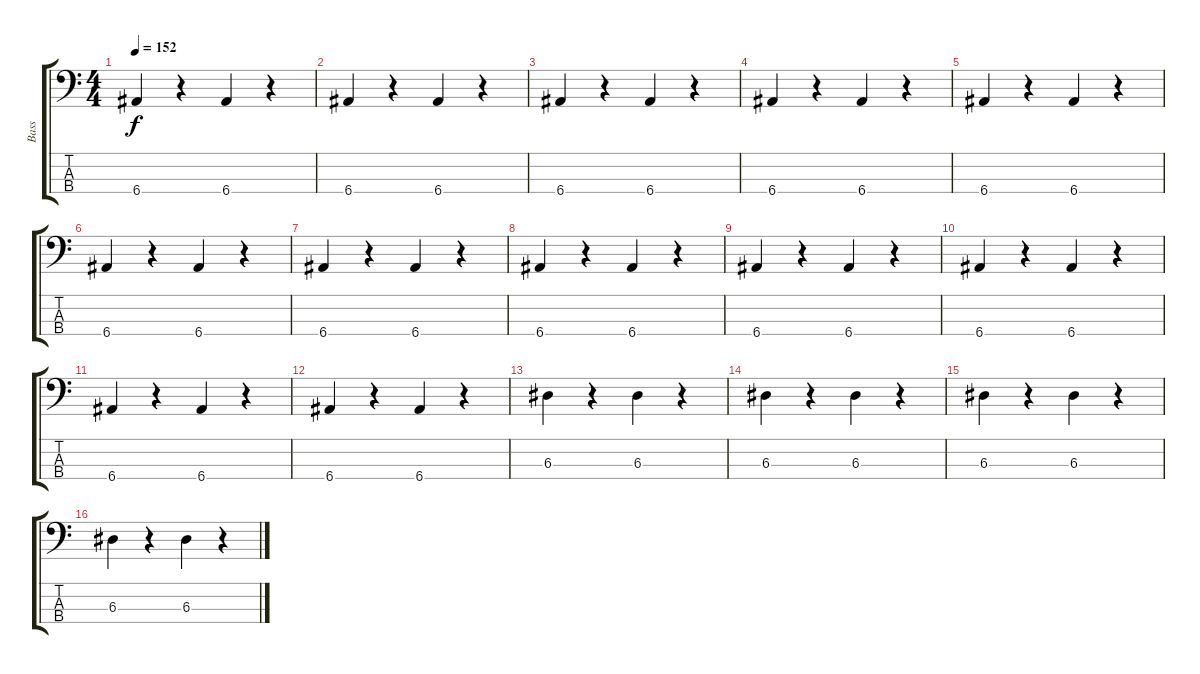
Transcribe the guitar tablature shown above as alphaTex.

\track ("Bass" "Bass") {instrument electricbassfinger}
\staff {score tabs}
\tuning (G2 D2 A1 E1) {hide}
\ts (4 4)
\tempo 152
\clef f4
\ks c
6.4.4{dy f} r.4 6.4.4 r.4 |
6.4.4 r.4 6.4.4 r.4 |
6.4.4 r.4 6.4.4 r.4 |
6.4.4 r.4 6.4.4 r.4 |
6.4.4 r.4 6.4.4 r.4 |
6.4.4 r.4 6.4.4 r.4 |
6.4.4 r.4 6.4.4 r.4 |
6.4.4 r.4 6.4.4 r.4 |
6.4.4 r.4 6.4.4 r.4 |
6.4.4 r.4 6.4.4 r.4 |
6.4.4 r.4 6.4.4 r.4 |
6.4.4 r.4 6.4.4 r.4 |
6.3.4 r.4 6.3.4 r.4 |
6.3.4 r.4 6.3.4 r.4 |
6.3.4 r.4 6.3.4 r.4 |
6.3.4 r.4 6.3.4 r.4
